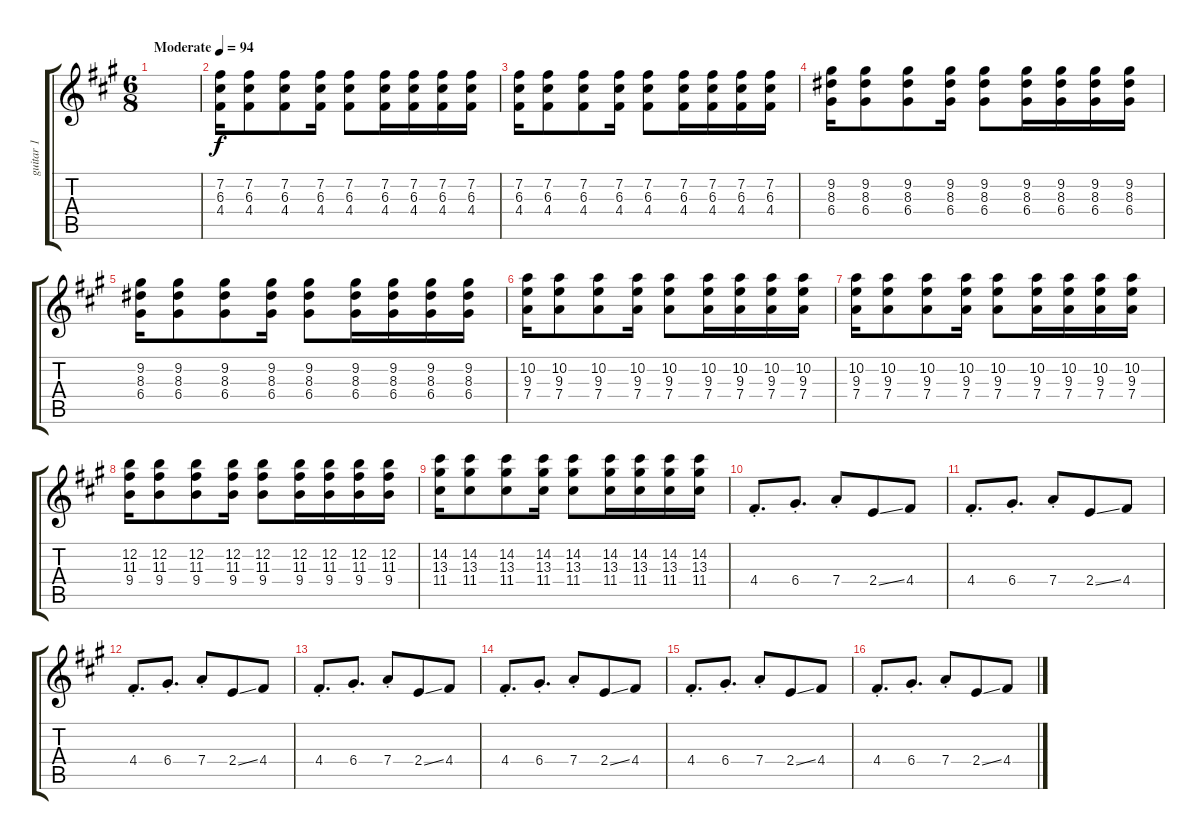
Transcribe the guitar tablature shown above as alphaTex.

\track ("guitar 1" "guitar 1") {instrument distortionguitar}
\staff {score tabs}
\tuning (E4 B3 G3 D3 A2 E2) {hide}
\ts (6 8)
\tempo (94 "Moderate")
\clef g2
\ks a
|
(7.2 6.3 4.4).16 (7.2 6.3 4.4).8 (7.2 6.3 4.4).8 (7.2 6.3 4.4).16 (7.2 6.3 4.4).8 (7.2 6.3 4.4).16 (7.2 6.3 4.4).16 (7.2 6.3 4.4).16 (7.2 6.3 4.4).16 |
(7.2 6.3 4.4).16 (7.2 6.3 4.4).8 (7.2 6.3 4.4).8 (7.2 6.3 4.4).16 (7.2 6.3 4.4).8 (7.2 6.3 4.4).16 (7.2 6.3 4.4).16 (7.2 6.3 4.4).16 (7.2 6.3 4.4).16 |
(9.2 8.3 6.4).16 (9.2 8.3 6.4).8 (9.2 8.3 6.4).8 (9.2 8.3 6.4).16 (9.2 8.3 6.4).8 (9.2 8.3 6.4).16 (9.2 8.3 6.4).16 (9.2 8.3 6.4).16 (9.2 8.3 6.4).16 |
(9.2 8.3 6.4).16 (9.2 8.3 6.4).8 (9.2 8.3 6.4).8 (9.2 8.3 6.4).16 (9.2 8.3 6.4).8 (9.2 8.3 6.4).16 (9.2 8.3 6.4).16 (9.2 8.3 6.4).16 (9.2 8.3 6.4).16 |
(10.2 9.3 7.4).16 (10.2 9.3 7.4).8 (10.2 9.3 7.4).8 (10.2 9.3 7.4).16 (10.2 9.3 7.4).8 (10.2 9.3 7.4).16 (10.2 9.3 7.4).16 (10.2 9.3 7.4).16 (10.2 9.3 7.4).16 |
(10.2 9.3 7.4).16 (10.2 9.3 7.4).8 (10.2 9.3 7.4).8 (10.2 9.3 7.4).16 (10.2 9.3 7.4).8 (10.2 9.3 7.4).16 (10.2 9.3 7.4).16 (10.2 9.3 7.4).16 (10.2 9.3 7.4).16 |
(12.2 11.3 9.4).16 (12.2 11.3 9.4).8 (12.2 11.3 9.4).8 (12.2 11.3 9.4).16 (12.2 11.3 9.4).8 (12.2 11.3 9.4).16 (12.2 11.3 9.4).16 (12.2 11.3 9.4).16 (12.2 11.3 9.4).16 |
(14.2 13.3 11.4).16 (14.2 13.3 11.4).8 (14.2 13.3 11.4).8 (14.2 13.3 11.4).16 (14.2 13.3 11.4).8 (14.2 13.3 11.4).16 (14.2 13.3 11.4).16 (14.2 13.3 11.4).16 (14.2 13.3 11.4).16 |
4.4{st}.8{d instrument electricguitarclean} 6.4{st}.8{d} 7.4{st}.8 2.4{ss}.8 4.4.8 |
4.4{st}.8{d} 6.4{st}.8{d} 7.4{st}.8 2.4{ss}.8 4.4.8 |
4.4{st}.8{d} 6.4{st}.8{d} 7.4{st}.8 2.4{ss}.8 4.4.8 |
4.4{st}.8{d} 6.4{st}.8{d} 7.4{st}.8 2.4{ss}.8 4.4.8 |
4.4{st}.8{d instrument electricguitarclean} 6.4{st}.8{d} 7.4{st}.8 2.4{ss}.8 4.4.8 |
4.4{st}.8{d} 6.4{st}.8{d} 7.4{st}.8 2.4{ss}.8 4.4.8 |
4.4{st}.8{d} 6.4{st}.8{d} 7.4{st}.8 2.4{ss}.8 4.4.8
